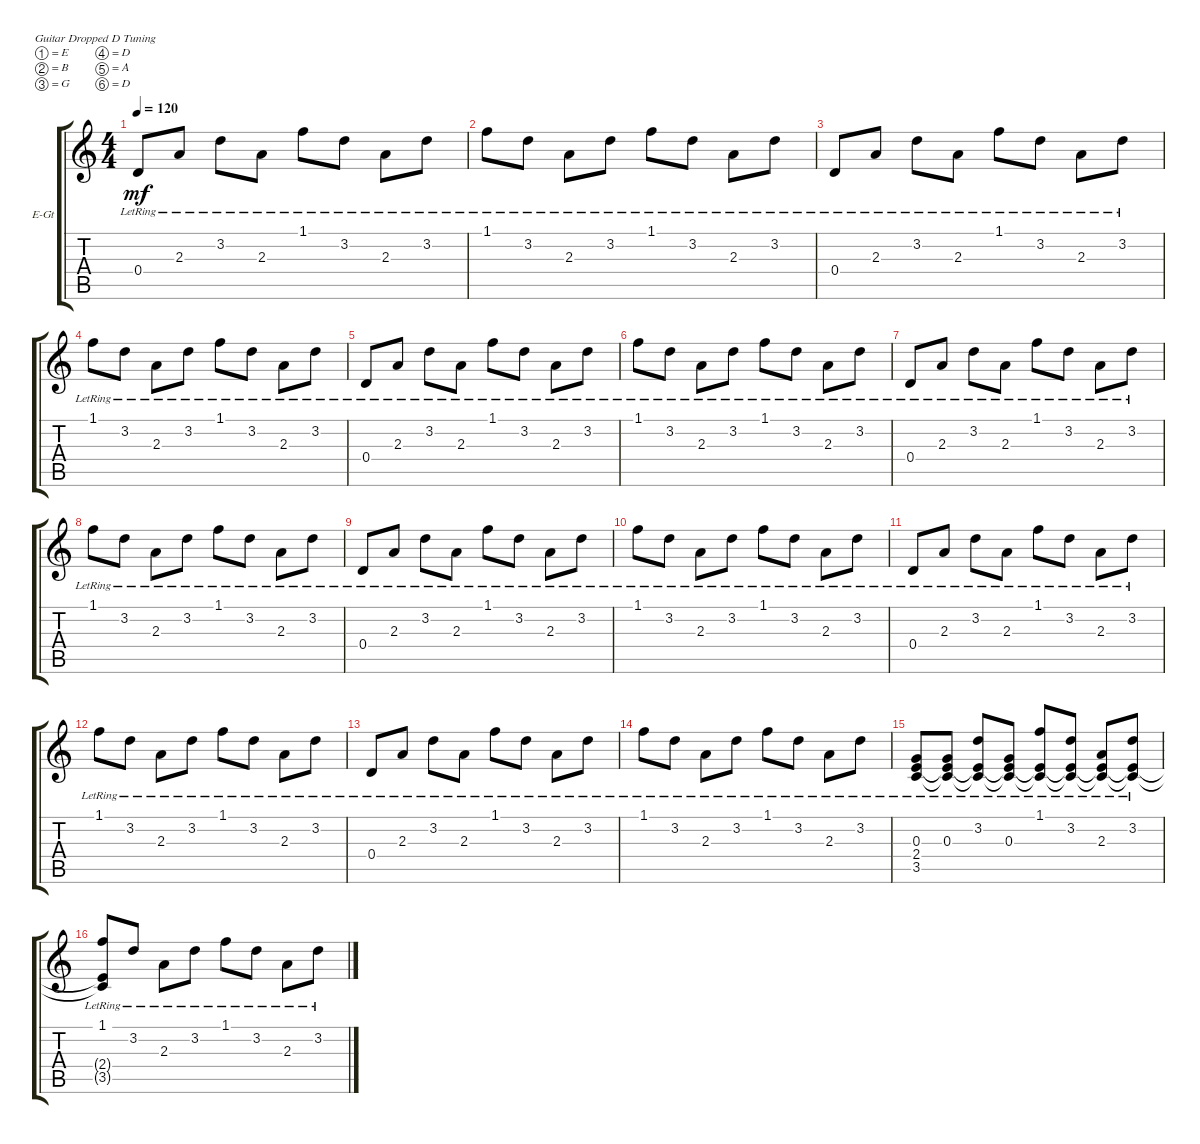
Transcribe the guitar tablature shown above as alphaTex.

\bracketExtendMode groupsimilarinstruments
\firstSystemTrackNameOrientation horizontal
\otherSystemsTrackNameOrientation horizontal
\track ("Melodia" "E-Gt") {instrument distortionguitar}
\staff {score tabs}
\tuning (E4 B3 G3 D3 A2 D2)
\ts (4 4)
\tempo 120
\clef g2
\ks c
0.4{lr}.8{dy mf} 2.3{lr}.8 3.2{lr}.8 2.3{lr}.8 1.1{lr}.8 3.2{lr}.8 2.3{lr}.8 3.2{lr}.8 |
1.1{lr}.8 3.2{lr}.8 2.3{lr}.8 3.2{lr}.8 1.1{lr}.8 3.2{lr}.8 2.3{lr}.8 3.2{lr}.8 |
0.4{lr}.8 2.3{lr}.8 3.2{lr}.8 2.3{lr}.8 1.1{lr}.8 3.2{lr}.8 2.3{lr}.8 3.2{lr}.8 |
1.1{lr}.8 3.2{lr}.8 2.3{lr}.8 3.2{lr}.8 1.1{lr}.8 3.2{lr}.8 2.3{lr}.8 3.2{lr}.8 |
0.4{lr}.8 2.3{lr}.8 3.2{lr}.8 2.3{lr}.8 1.1{lr}.8 3.2{lr}.8 2.3{lr}.8 3.2{lr}.8 |
1.1{lr}.8 3.2{lr}.8 2.3{lr}.8 3.2{lr}.8 1.1{lr}.8 3.2{lr}.8 2.3{lr}.8 3.2{lr}.8 |
0.4{lr}.8 2.3{lr}.8 3.2{lr}.8 2.3{lr}.8 1.1{lr}.8 3.2{lr}.8 2.3{lr}.8 3.2{lr}.8 |
1.1{lr}.8 3.2{lr}.8 2.3{lr}.8 3.2{lr}.8 1.1{lr}.8 3.2{lr}.8 2.3{lr}.8 3.2{lr}.8 |
0.4{lr}.8 2.3{lr}.8 3.2{lr}.8 2.3{lr}.8 1.1{lr}.8 3.2{lr}.8 2.3{lr}.8 3.2{lr}.8 |
1.1{lr}.8 3.2{lr}.8 2.3{lr}.8 3.2{lr}.8 1.1{lr}.8 3.2{lr}.8 2.3{lr}.8 3.2{lr}.8 |
0.4{lr}.8 2.3{lr}.8 3.2{lr}.8 2.3{lr}.8 1.1{lr}.8 3.2{lr}.8 2.3{lr}.8 3.2{lr}.8 |
1.1{lr}.8 3.2{lr}.8 2.3{lr}.8 3.2{lr}.8 1.1{lr}.8 3.2{lr}.8 2.3{lr}.8 3.2{lr}.8 |
0.4{lr}.8 2.3{lr}.8 3.2{lr}.8 2.3{lr}.8 1.1{lr}.8 3.2{lr}.8 2.3{lr}.8 3.2{lr}.8 |
1.1{lr}.8 3.2{lr}.8 2.3{lr}.8 3.2{lr}.8 1.1{lr}.8 3.2{lr}.8 2.3{lr}.8 3.2{lr}.8 |
(0.3{lr} 2.4 3.5).8 (0.3{lr} 2.4{t} 3.5{t}).8 (3.2{lr} 2.4{t} 3.5{t}).8 (0.3{lr} 2.4{t} 3.5{t}).8 (1.1{lr} 2.4{t} 3.5{t}).8 (3.2{lr} 2.4{t} 3.5{t}).8 (2.3{lr} 2.4{t} 3.5{t}).8 (3.2{lr} 2.4{t} 3.5{t}).8 |
(1.1{lr} 2.4{t} 3.5{t}).8 3.2{lr}.8 2.3{lr}.8 3.2{lr}.8 1.1{lr}.8 3.2{lr}.8 2.3{lr}.8 3.2{lr}.8
